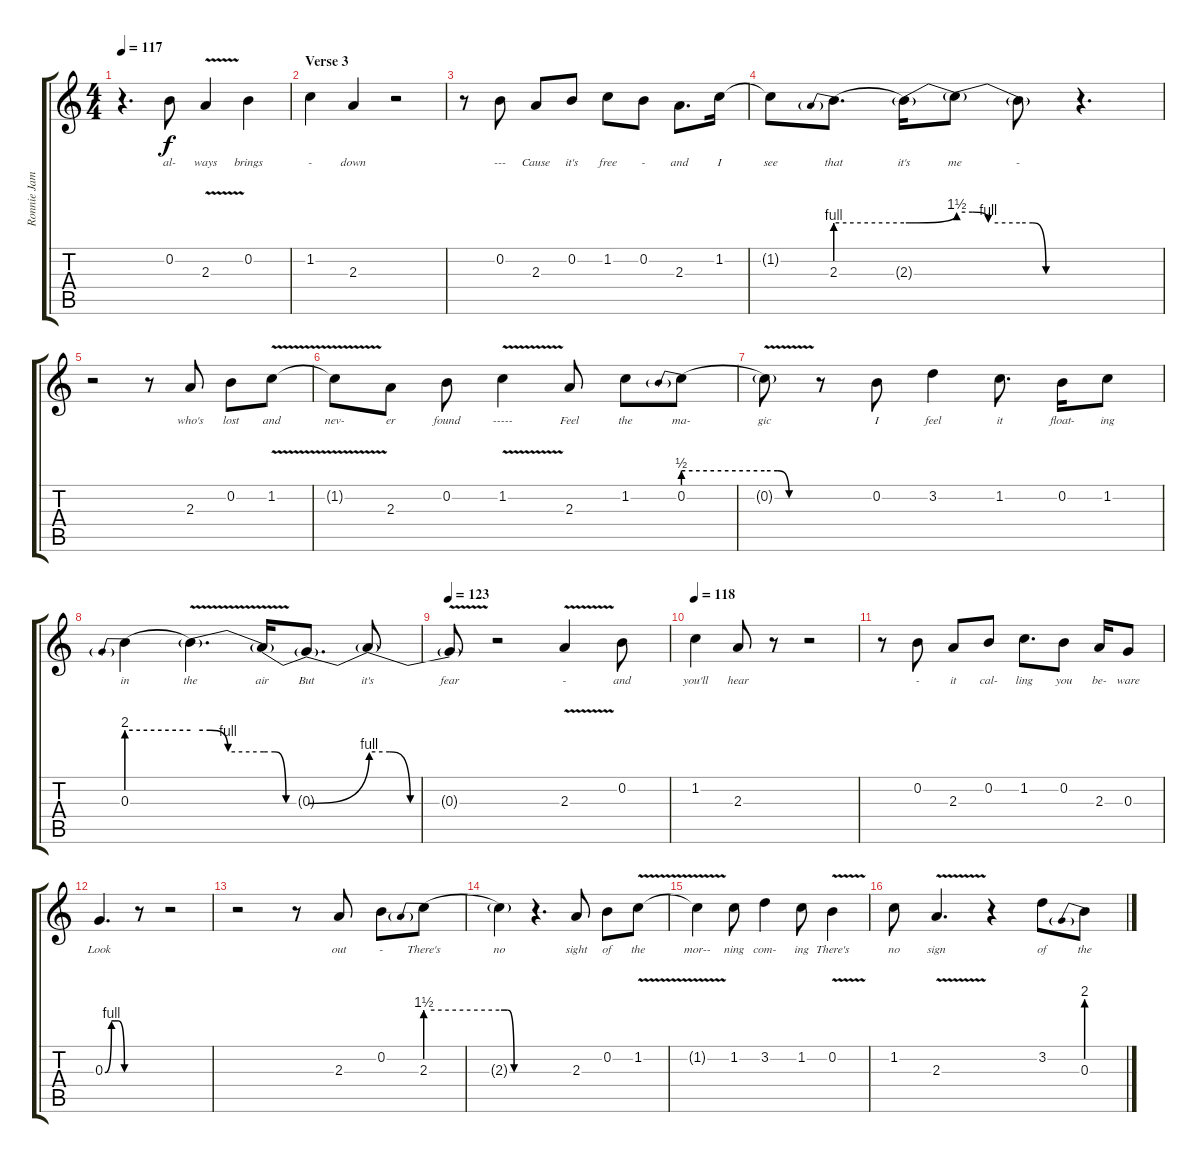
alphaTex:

\track ("Ronnie James Dio" "Ronnie Jam") {instrument electricguitarclean}
\staff {score tabs}
\tuning (E4 B3 G3 D3 A2 E2) {hide}
\ts (4 4)
\tempo 117
\clef g2
\ks c
r.4{d dy f} 0.2.8{lyrics (0 "al-") lyrics (1 "") lyrics (2 "") lyrics (3 "") lyrics (4 "")} 2.3{v}.4{lyrics (0 "ways") lyrics (1 "") lyrics (2 "") lyrics (3 "") lyrics (4 "")} 0.2.4{lyrics (0 "brings") lyrics (1 "") lyrics (2 "") lyrics (3 "") lyrics (4 "")} |
\section ("" "Verse 3")
1.2.4{lyrics (0 "-") lyrics (1 "") lyrics (2 "") lyrics (3 "") lyrics (4 "")} 2.3.4{lyrics (0 "down") lyrics (1 "") lyrics (2 "") lyrics (3 "") lyrics (4 "")} r.2 |
r.8 0.2.8{lyrics (0 "---") lyrics (1 "") lyrics (2 "") lyrics (3 "") lyrics (4 "")} 2.3.8{lyrics (0 "Cause") lyrics (1 "") lyrics (2 "") lyrics (3 "") lyrics (4 "")} 0.2.8{lyrics (0 "it's") lyrics (1 "") lyrics (2 "") lyrics (3 "") lyrics (4 "")} 1.2.8{lyrics (0 "free") lyrics (1 "") lyrics (2 "") lyrics (3 "") lyrics (4 "")} 0.2.8{lyrics (0 "-") lyrics (1 "") lyrics (2 "") lyrics (3 "") lyrics (4 "")} 2.3.8{d lyrics (0 "and") lyrics (1 "") lyrics (2 "") lyrics (3 "") lyrics (4 "")} 1.2.16{lyrics (0 "I") lyrics (1 "") lyrics (2 "") lyrics (3 "") lyrics (4 "")} |
1.2{t}.8{lyrics (0 "see") lyrics (1 "") lyrics (2 "") lyrics (3 "") lyrics (4 "")} 2.3{be (prebend 0 4 60 4)}.8{d lyrics (0 "that") lyrics (1 "") lyrics (2 "") lyrics (3 "") lyrics (4 "")} 2.3{be (bend 0 4 60 6) t}.16{lyrics (0 "it's") lyrics (1 "") lyrics (2 "") lyrics (3 "") lyrics (4 "")} 2.3{be (custom 0 6 15 6 30 4 60 4) t}.8{lyrics (0 "me") lyrics (1 "") lyrics (2 "") lyrics (3 "") lyrics (4 "")} 2.3{be (custom 0 4 15 4 30 0 60 0) t}.8{lyrics (0 "-") lyrics (1 "") lyrics (2 "") lyrics (3 "") lyrics (4 "")} r.4{d} |
r.2 r.8 2.3.8{lyrics (0 "who's") lyrics (1 "") lyrics (2 "") lyrics (3 "") lyrics (4 "")} 0.2.8{lyrics (0 "lost") lyrics (1 "") lyrics (2 "") lyrics (3 "") lyrics (4 "")} 1.2{v}.8{lyrics (0 "and") lyrics (1 "") lyrics (2 "") lyrics (3 "") lyrics (4 "")} |
1.2{v t}.8{lyrics (0 "nev-") lyrics (1 "") lyrics (2 "") lyrics (3 "") lyrics (4 "")} 2.3.8{lyrics (0 "er") lyrics (1 "") lyrics (2 "") lyrics (3 "") lyrics (4 "")} 0.2.8{lyrics (0 "found") lyrics (1 "") lyrics (2 "") lyrics (3 "") lyrics (4 "")} 1.2{v}.4{lyrics (0 "-----") lyrics (1 "") lyrics (2 "") lyrics (3 "") lyrics (4 "")} 2.3.8{lyrics (0 "Feel") lyrics (1 "") lyrics (2 "") lyrics (3 "") lyrics (4 "")} 1.2.8{lyrics (0 "the") lyrics (1 "") lyrics (2 "") lyrics (3 "") lyrics (4 "")} 0.2{be (prebend 0 2 60 2)}.8{lyrics (0 "ma-") lyrics (1 "") lyrics (2 "") lyrics (3 "") lyrics (4 "")} |
0.2{be (custom 0 2 15 2 30 0 60 0) v t}.8{lyrics (0 "gic") lyrics (1 "") lyrics (2 "") lyrics (3 "") lyrics (4 "")} r.8 0.2.8{lyrics (0 "I") lyrics (1 "") lyrics (2 "") lyrics (3 "") lyrics (4 "")} 3.2.4{lyrics (0 "feel") lyrics (1 "") lyrics (2 "") lyrics (3 "") lyrics (4 "")} 1.2.8{d lyrics (0 "it") lyrics (1 "") lyrics (2 "") lyrics (3 "") lyrics (4 "")} 0.2.16{lyrics (0 "float-") lyrics (1 "") lyrics (2 "") lyrics (3 "") lyrics (4 "")} 1.2.8{lyrics (0 "ing") lyrics (1 "") lyrics (2 "") lyrics (3 "") lyrics (4 "")} |
0.3{be (prebend 0 8 60 8)}.4{lyrics (0 "in") lyrics (1 "") lyrics (2 "") lyrics (3 "") lyrics (4 "")} 0.3{be (custom 0 8 15 8 30 4 60 4) v t}.4{d lyrics (0 "the") lyrics (1 "") lyrics (2 "") lyrics (3 "") lyrics (4 "")} 0.3{be (custom 0 4 15 4 30 0 60 0) t}.16{lyrics (0 "air") lyrics (1 "") lyrics (2 "") lyrics (3 "") lyrics (4 "")} 0.3{be (bend 0 0 60 4) t}.8{d lyrics (0 "But") lyrics (1 "") lyrics (2 "") lyrics (3 "") lyrics (4 "")} 0.3{be (custom 0 4 15 4 30 0 60 0) t}.8{lyrics (0 "it's") lyrics (1 "") lyrics (2 "") lyrics (3 "") lyrics (4 "")} |
\tempo 123
0.3{be (hold 0 0 60 0) v t}.8{lyrics (0 "fear") lyrics (1 "") lyrics (2 "") lyrics (3 "") lyrics (4 "")} r.2 2.3{v}.4{lyrics (0 "-") lyrics (1 "") lyrics (2 "") lyrics (3 "") lyrics (4 "")} 0.2.8{lyrics (0 "and") lyrics (1 "") lyrics (2 "") lyrics (3 "") lyrics (4 "")} |
\tempo 118
1.2.4{lyrics (0 "you'll") lyrics (1 "") lyrics (2 "") lyrics (3 "") lyrics (4 "")} 2.3.8{lyrics (0 "hear") lyrics (1 "") lyrics (2 "") lyrics (3 "") lyrics (4 "")} r.8 r.2 |
r.8 0.2.8{lyrics (0 "-") lyrics (1 "") lyrics (2 "") lyrics (3 "") lyrics (4 "")} 2.3.8{lyrics (0 "it") lyrics (1 "") lyrics (2 "") lyrics (3 "") lyrics (4 "")} 0.2.8{lyrics (0 "cal-") lyrics (1 "") lyrics (2 "") lyrics (3 "") lyrics (4 "")} 1.2.8{d lyrics (0 "ling") lyrics (1 "") lyrics (2 "") lyrics (3 "") lyrics (4 "")} 0.2.8{lyrics (0 "you") lyrics (1 "") lyrics (2 "") lyrics (3 "") lyrics (4 "")} 2.3.16{lyrics (0 "be-") lyrics (1 "") lyrics (2 "") lyrics (3 "") lyrics (4 "")} 0.3.8{lyrics (0 "ware") lyrics (1 "") lyrics (2 "") lyrics (3 "") lyrics (4 "")} |
0.3{be (custom 0 0 15 4 30 4 45 0 60 0)}.4{d lyrics (0 "Look") lyrics (1 "") lyrics (2 "") lyrics (3 "") lyrics (4 "")} r.8 r.2 |
r.2 r.8 2.3.8{lyrics (0 "out") lyrics (1 "") lyrics (2 "") lyrics (3 "") lyrics (4 "")} 0.2.8{lyrics (0 "-") lyrics (1 "") lyrics (2 "") lyrics (3 "") lyrics (4 "")} 2.3{be (prebend 0 6 60 6)}.8{lyrics (0 "There's") lyrics (1 "") lyrics (2 "") lyrics (3 "") lyrics (4 "")} |
2.3{be (custom 0 6 15 6 30 0 60 0) t}.4{lyrics (0 "no") lyrics (1 "") lyrics (2 "") lyrics (3 "") lyrics (4 "")} r.4{d} 2.3.8{lyrics (0 "sight") lyrics (1 "") lyrics (2 "") lyrics (3 "") lyrics (4 "")} 0.2.8{lyrics (0 "of") lyrics (1 "") lyrics (2 "") lyrics (3 "") lyrics (4 "")} 1.2{v}.8{lyrics (0 "the") lyrics (1 "") lyrics (2 "") lyrics (3 "") lyrics (4 "")} |
1.2{v t}.4{lyrics (0 "mor--") lyrics (1 "") lyrics (2 "") lyrics (3 "") lyrics (4 "")} 1.2.8{lyrics (0 "ning") lyrics (1 "") lyrics (2 "") lyrics (3 "") lyrics (4 "")} 3.2.4{lyrics (0 "com-") lyrics (1 "") lyrics (2 "") lyrics (3 "") lyrics (4 "")} 1.2.8{lyrics (0 "ing") lyrics (1 "") lyrics (2 "") lyrics (3 "") lyrics (4 "")} 0.2{v}.4{lyrics (0 "There's") lyrics (1 "") lyrics (2 "") lyrics (3 "") lyrics (4 "")} |
1.2.8{lyrics (0 "no") lyrics (1 "") lyrics (2 "") lyrics (3 "") lyrics (4 "")} 2.3{v}.4{d lyrics (0 "sign") lyrics (1 "") lyrics (2 "") lyrics (3 "") lyrics (4 "")} r.4 3.2.8{lyrics (0 "of") lyrics (1 "") lyrics (2 "") lyrics (3 "") lyrics (4 "")} 0.3{be (prebend 0 8 60 8)}.8{lyrics (0 "the") lyrics (1 "") lyrics (2 "") lyrics (3 "") lyrics (4 "")}
